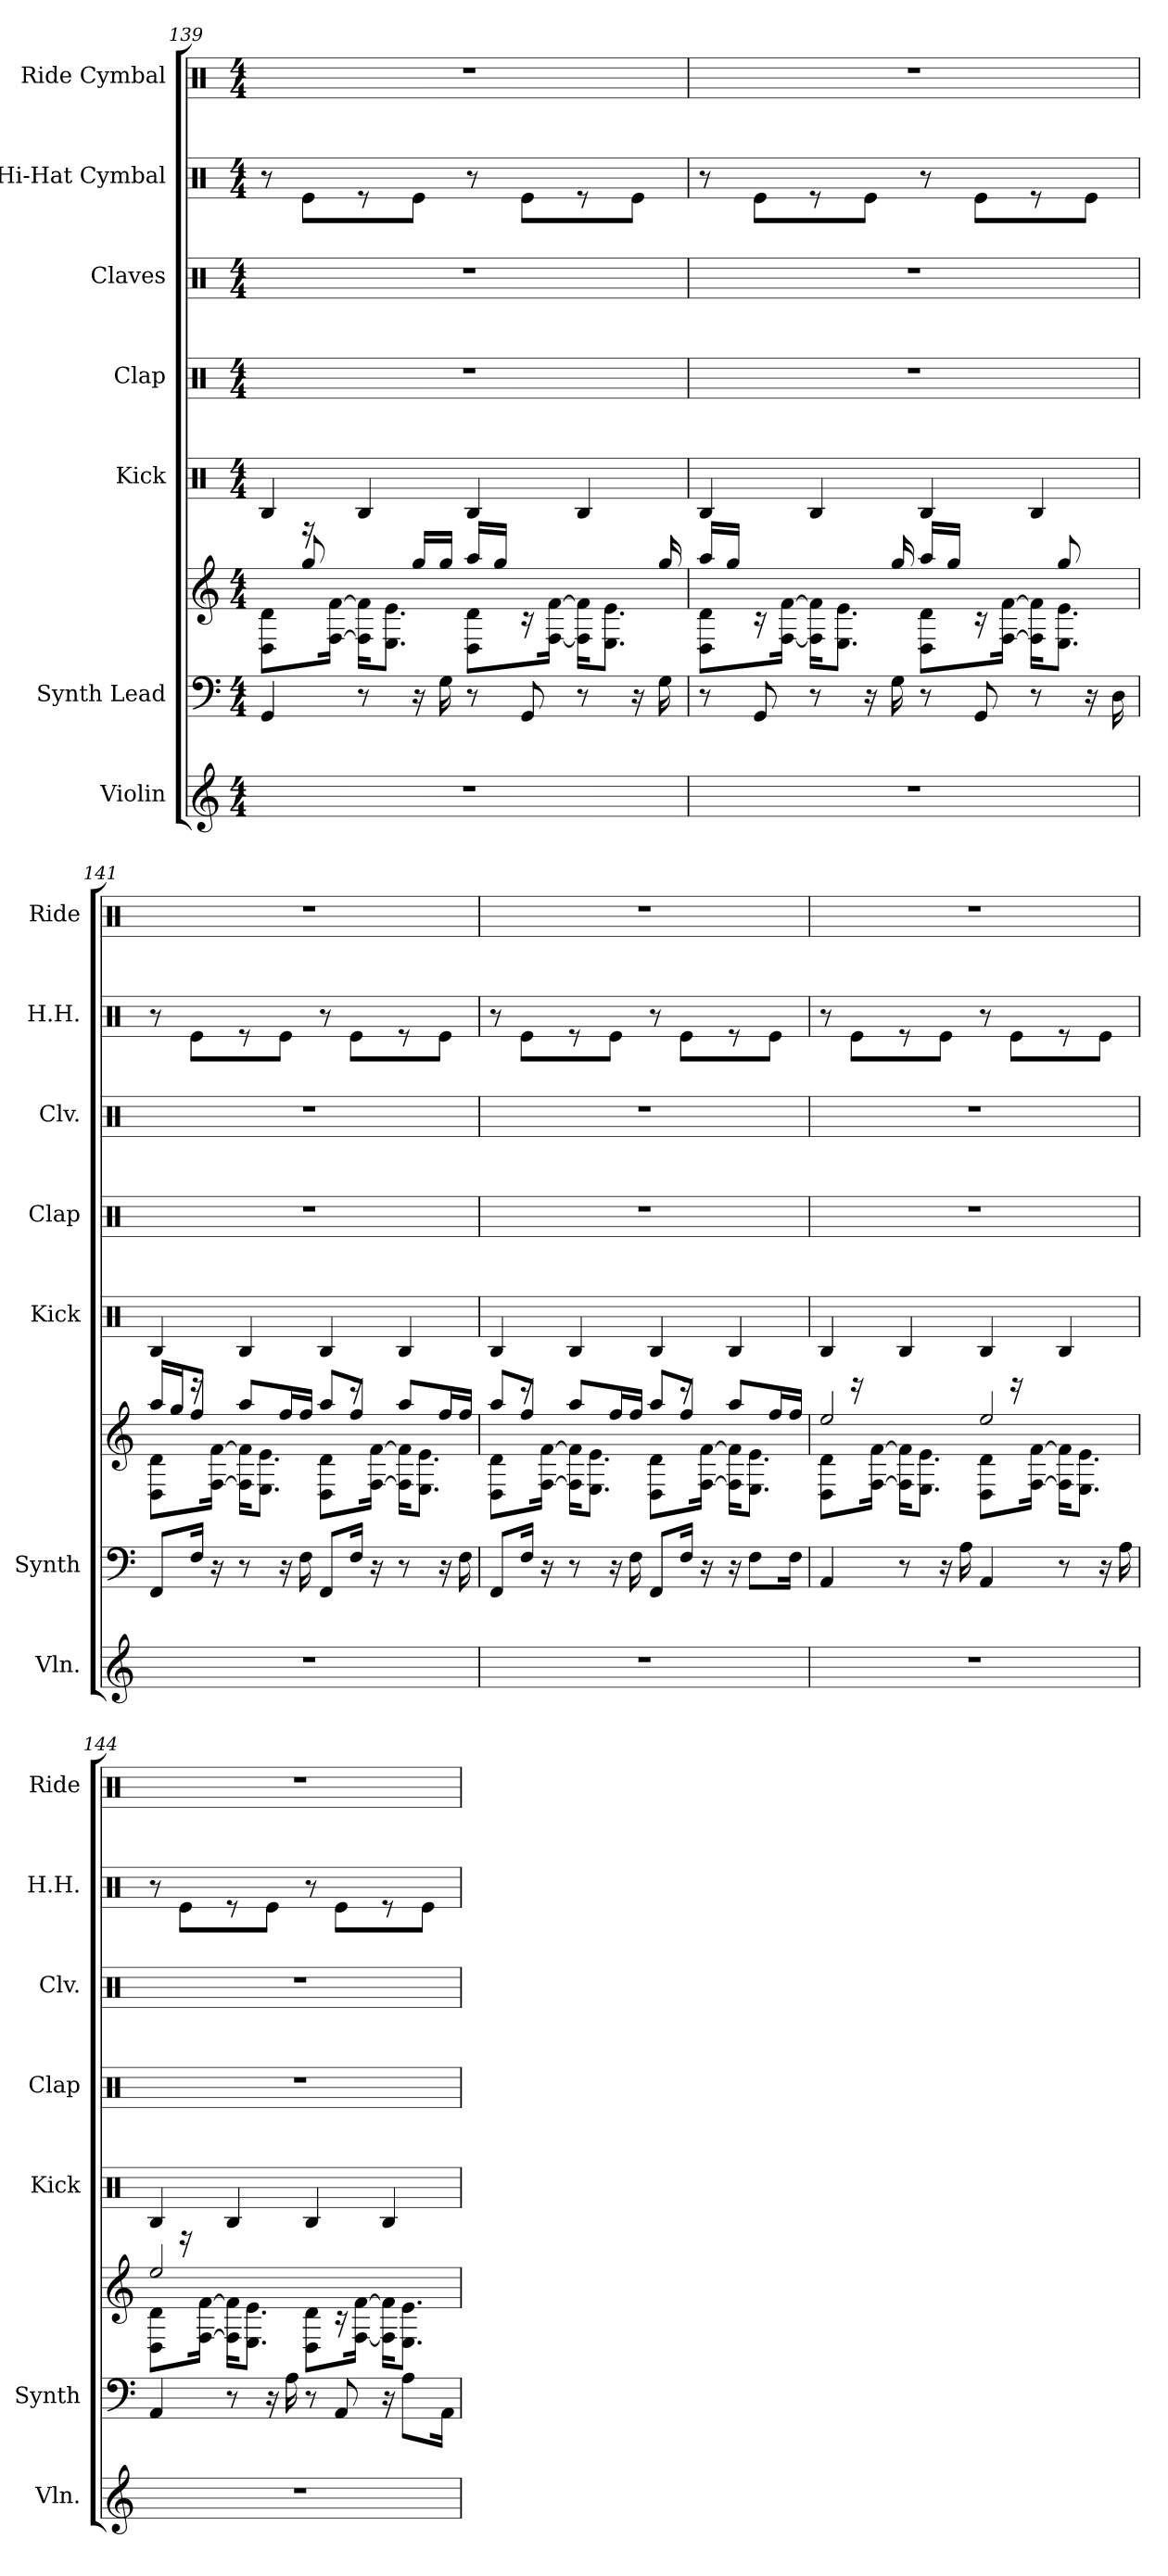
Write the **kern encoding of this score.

**kern	**kern	**kern	**kern	**kern	**kern	**kern	**kern
*part7	*part6	*part6	*part5	*part4	*part3	*part2	*part1
*staff8	*staff7	*staff6	*staff5	*staff4	*staff3	*staff2	*staff1
*I"Violin	*I"Synth Lead	*	*I"Kick	*I"Clap	*I"Claves	*I"Hi-Hat Cymbal	*I"Ride Cymbal
*I'Vln.	*I'Synth	*	*I'Kick	*I'Clap	*I'Clv.	*I'H.H.	*I'Ride
!!LO:LB:g=z
*clefG2	*clefF4	*clefG2	*clefX	*clefX	*clefX	*clefX	*clefX
*k[]	*k[]	*k[]	*k[]	*k[]	*k[]	*k[]	*k[]
*a:	*a:	*a:	*a:	*a:	*a:	*a:	*a:
*M4/4	*M4/4	*M4/4	*M4/4	*M4/4	*M4/4	*M4/4	*M4/4
=139	=139	=139	=139	=139	=139	=139	=139
*	*	*^	*	*	*	*	*
1r	4GG/	8D\ 8d\L	8ryy	4RB/	1r	1r	8r	1r
.	.	16r	8gg/	.	.	.	8Re\L	.
.	.	[<16F\ [<16f\Jk	.	.	.	.	.	.
.	8r	16F\] 16f\]KL	8ryy	4RB/	.	.	8r	.
.	.	8.E\ 8.e\J	.	.	.	.	.	.
.	16r	.	16gg/LL	.	.	.	8Re\J	.
.	16G\	.	16gg/JJ	.	.	.	.	.
.	8r	8D\ 8d\L	16aa/LL	4RB/	.	.	8r	.
.	.	.	16gg/JJ	.	.	.	.	.
.	8GG/	16r	8ryy	.	.	.	8Re\L	.
.	.	[<16F\ [<16f\Jk	.	.	.	.	.	.
.	8r	16F\] 16f\]KL	8ryy	4RB/	.	.	8r	.
.	.	8.E\ 8.e\J	.	.	.	.	.	.
.	16r	.	16ryy	.	.	.	8Re\J	.
.	16G\	.	16gg/	.	.	.	.	.
=140	=140	=140	=140	=140	=140	=140	=140	=140
1r	8r	8D\ 8d\L	16aa/LL	4RB/	1r	1r	8r	1r
.	.	.	16gg/JJ	.	.	.	.	.
.	8GG/	16r	8ryy	.	.	.	8Re\L	.
.	.	[<16F\ [<16f\Jk	.	.	.	.	.	.
.	8r	16F\] 16f\]KL	8ryy	4RB/	.	.	8r	.
.	.	8.E\ 8.e\J	.	.	.	.	.	.
.	16r	.	16ryy	.	.	.	8Re\J	.
.	16G\	.	16gg/	.	.	.	.	.
.	8r	8D\ 8d\L	16aa/LL	4RB/	.	.	8r	.
.	.	.	16gg/JJ	.	.	.	.	.
.	8GG/	16r	8ryy	.	.	.	8Re\L	.
.	.	[<16F\ [<16f\Jk	.	.	.	.	.	.
.	8r	16F\] 16f\]KL	16ryy	4RB/	.	.	8r	.
.	.	8.E\ 8.e\J	8gg/	.	.	.	.	.
.	16r	.	.	.	.	.	8Re\J	.
.	16D\	.	16ryy	.	.	.	.	.
=141	=141	=141	=141	=141	=141	=141	=141	=141
1r	8FF/L	8D\ 8d\L	16aa/LL	4RB/	1r	1r	8r	1r
.	.	.	16gg/J	.	.	.	.	.
.	16F/Jk	16r	8ff/J	.	.	.	8Re\L	.
.	16r	[<16F\ [<16f\Jk	.	.	.	.	.	.
.	8r	16F\] 16f\]KL	8aa/L	4RB/	.	.	8r	.
.	.	8.E\ 8.e\J	.	.	.	.	.	.
.	16r	.	16ff/L	.	.	.	8Re\J	.
.	16F\	.	16ff/JJ	.	.	.	.	.
.	8FF/L	8D\ 8d\L	8aa/L	4RB/	.	.	8r	.
.	16F/Jk	16r	8ff/J	.	.	.	8Re\L	.
.	16r	[<16F\ [<16f\Jk	.	.	.	.	.	.
.	8r	16F\] 16f\]KL	8aa/L	4RB/	.	.	8r	.
.	.	8.E\ 8.e\J	.	.	.	.	.	.
.	16r	.	16ff/L	.	.	.	8Re\J	.
.	16F\	.	16ff/JJ	.	.	.	.	.
!!LO:PB:g=z
=142	=142	=142	=142	=142	=142	=142	=142	=142
1r	8FF/L	8D\ 8d\L	8aa/L	4RB/	1r	1r	8r	1r
.	16F/Jk	16r	8ff/J	.	.	.	8Re\L	.
.	16r	[<16F\ [<16f\Jk	.	.	.	.	.	.
.	8r	16F\] 16f\]KL	8aa/L	4RB/	.	.	8r	.
.	.	8.E\ 8.e\J	.	.	.	.	.	.
.	16r	.	16ff/L	.	.	.	8Re\J	.
.	16F\	.	16ff/JJ	.	.	.	.	.
.	8FF/L	8D\ 8d\L	8aa/L	4RB/	.	.	8r	.
.	16F/Jk	16r	8ff/J	.	.	.	8Re\L	.
.	16r	[<16F\ [<16f\Jk	.	.	.	.	.	.
.	16r	16F\] 16f\]KL	8aa/L	4RB/	.	.	8r	.
.	8F\L	8.E\ 8.e\J	.	.	.	.	.	.
.	.	.	16ff/L	.	.	.	8Re\J	.
.	16F\Jk	.	16ff/JJ	.	.	.	.	.
=143	=143	=143	=143	=143	=143	=143	=143	=143
1r	4AA/	8D\ 8d\L	2ee/	4RB/	1r	1r	8r	1r
.	.	16r	.	.	.	.	8Re\L	.
.	.	[<16F\ [<16f\Jk	.	.	.	.	.	.
.	8r	16F\] 16f\]KL	.	4RB/	.	.	8r	.
.	.	8.E\ 8.e\J	.	.	.	.	.	.
.	16r	.	.	.	.	.	8Re\J	.
.	16A\	.	.	.	.	.	.	.
.	4AA/	8D\ 8d\L	2ee/	4RB/	.	.	8r	.
.	.	16r	.	.	.	.	8Re\L	.
.	.	[<16F\ [<16f\Jk	.	.	.	.	.	.
.	8r	16F\] 16f\]KL	.	4RB/	.	.	8r	.
.	.	8.E\ 8.e\J	.	.	.	.	.	.
.	16r	.	.	.	.	.	8Re\J	.
.	16A\	.	.	.	.	.	.	.
=144	=144	=144	=144	=144	=144	=144	=144	=144
1r	4AA/	8D\ 8d\L	2ee/	4RB/	1r	1r	8r	1r
.	.	16r	.	.	.	.	8Re\L	.
.	.	[<16F\ [<16f\Jk	.	.	.	.	.	.
.	8r	16F\] 16f\]KL	.	4RB/	.	.	8r	.
.	.	8.E\ 8.e\J	.	.	.	.	.	.
.	16r	.	.	.	.	.	8Re\J	.
.	16A\	.	.	.	.	.	.	.
.	8r	8D\ 8d\L	2ryy	4RB/	.	.	8r	.
.	8AA/	16r	.	.	.	.	8Re\L	.
.	.	[<16F\ [<16f\Jk	.	.	.	.	.	.
.	16r	16F\] 16f\]KL	.	4RB/	.	.	8r	.
.	8A\L	8.E\ 8.e\J	.	.	.	.	.	.
.	.	.	.	.	.	.	8Re\J	.
.	16AA\Jk	.	.	.	.	.	.	.
*	*	*v	*v	*	*	*	*	*
=	=	=	=	=	=	=	=
*-	*-	*-	*-	*-	*-	*-	*-
